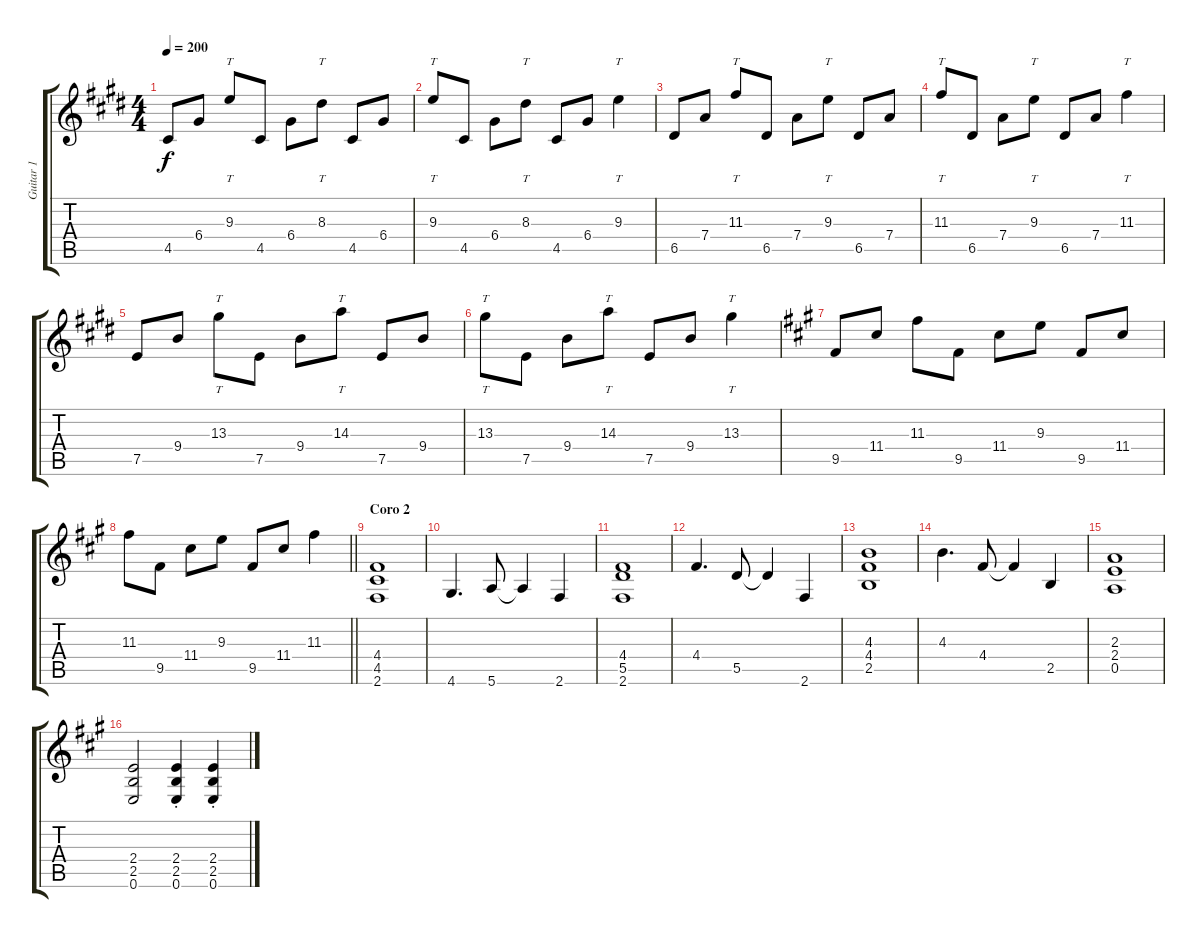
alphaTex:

\track ("Guitar 1" "Guitar 1") {instrument overdrivenguitar}
\staff {score tabs}
\tuning (E4 B3 G3 D3 A2 E2) {hide}
\ts (4 4)
\tempo 200
\clef g2
\ks c#minor
4.5.8{dy f} 6.4.8 9.3.8{tt} 4.5.8 6.4.8 8.3.8{tt} 4.5.8 6.4.8 |
9.3.8{tt} 4.5.8 6.4.8 8.3.8{tt} 4.5.8 6.4.8 9.3.4{tt} |
6.5.8 7.4.8 11.3.8{tt} 6.5.8 7.4.8 9.3.8{tt} 6.5.8 7.4.8 |
11.3.8{tt} 6.5.8 7.4.8 9.3.8{tt} 6.5.8 7.4.8 11.3.4{tt} |
7.5.8 9.4.8 13.3.8{tt} 7.5.8 9.4.8 14.3.8{tt} 7.5.8 9.4.8 |
13.3.8{tt} 7.5.8 9.4.8 14.3.8{tt} 7.5.8 9.4.8 13.3.4{tt} |
\ks f#minor
9.5.8 11.4.8 11.3.8 9.5.8 11.4.8 9.3.8 9.5.8 11.4.8 |
\barLineRight lightlight
11.3.8 9.5.8 11.4.8 9.3.8 9.5.8 11.4.8 11.3.4 |
\section ("" "Coro 2")
(4.4 4.5 2.6).1 |
4.6.4{d} 5.6.8 5.6{t}.4 2.6.4 |
(4.4 5.5 2.6).1 |
4.4.4{d} 5.5.8 5.5{t}.4 2.6.4 |
(4.3 4.4 2.5).1 |
4.3.4{d} 4.4.8 4.4{t}.4 2.5.4 |
(2.3 2.4 0.5).1 |
(2.4 2.5 0.6).2 (2.4 2.5 0.6{st}).4 (2.4 2.5 0.6{st}).4
